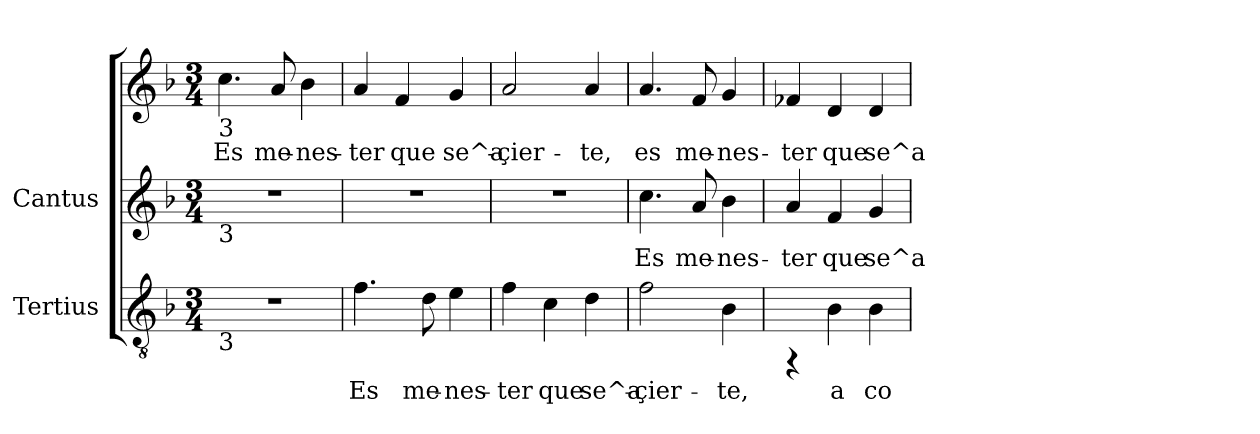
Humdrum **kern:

**kern	**text	**kern	**text	**kern	**text
*part2	*part2	*part1	*part1	*part1	*part1
*staff3	*staff3	*staff2	*staff2	*staff1	*staff1
*I"Tertius	*	*I"Cantus	*	*	*
!!LO:PB:g=z
*stria5	*	*stria5	*	*stria5	*
*clefGv2	*	*clefG2	*	*clefG2	*
*k[b-]	*	*k[b-]	*	*k[b-]	*
*F:	*	*F:	*	*F:	*
*M3/4	*	*M3/4	*	*M3/4	*
*MM162	*	*MM162	*	*MM162	*
=1	=1	=1	=1	=1	=1
!	!	!	!	!LO:TX:b:t=3	!
!	!	!LO:TX:b:t=3	!	!	!
!LO:TX:b:t=3	!	!	!	!	!
!	!	!	!	!	!LO:LY:b:cj
2.r	.	2.r	.	4.cc\	Es
!	!	!	!	!	!LO:LY:b:cj
.	.	.	.	8a/	me-
!	!	!	!	!	!LO:LY:b:cj
.	.	.	.	4b-\	-nes-
=2	=2	=2	=2	=2	=2
!	!LO:LY:b:cj	!	!	!	!LO:LY:b:cj
4.f\	Es	2.r	.	4a/	-ter
!	!	!	!	!	!LO:LY:b:cj
.	.	.	.	4f/	que
!	!LO:LY:b:cj	!	!	!	!
8d\	me-	.	.	.	.
!	!LO:LY:b:cj	!	!	!	!LO:LY:b:cj
4e\	-nes-	.	.	4g/	se^a-
=3	=3	=3	=3	=3	=3
!	!LO:LY:b:cj	!	!	!	!LO:LY:b:cj
4f\	-ter	2.r	.	2a/	-çier-
!	!LO:LY:b:cj	!	!	!	!
4c\	que	.	.	.	.
!	!LO:LY:b:cj	!	!	!	!LO:LY:b:cj
4d\	se^a-	.	.	4a/	-te,
=4	=4	=4	=4	=4	=4
!	!LO:LY:b:cj	!	!LO:LY:b:cj	!	!LO:LY:b:cj
2f\	-çier-	4.cc\	-Es	4.a/	es
!	!	!	!LO:LY:b:cj	!	!LO:LY:b:cj
.	.	8a/	me-	8f/	me-
!	!LO:LY:b:cj	!	!LO:LY:b:cj	!	!LO:LY:b:cj
4B-\	-te,	4b-\	-nes-	4g/	-nes-
=5	=5	=5	=5	=5	=5
!	!	!	!LO:LY:b:cj	!	!LO:LY:b:cj
4rFF	.	4a/	-ter	4f-X/	-ter
!	!LO:LY:b:cj	!	!LO:LY:b:cj	!	!LO:LY:b:cj
4B-\	a	4f/	que	4d/	que
!	!LO:LY:b:cj	!	!LO:LY:b:cj	!	!LO:LY:b:cj
4B-\	co-	4g/	se^a-	4d/	se^a-
=	=	=	=	=	=
*-	*-	*-	*-	*-	*-
